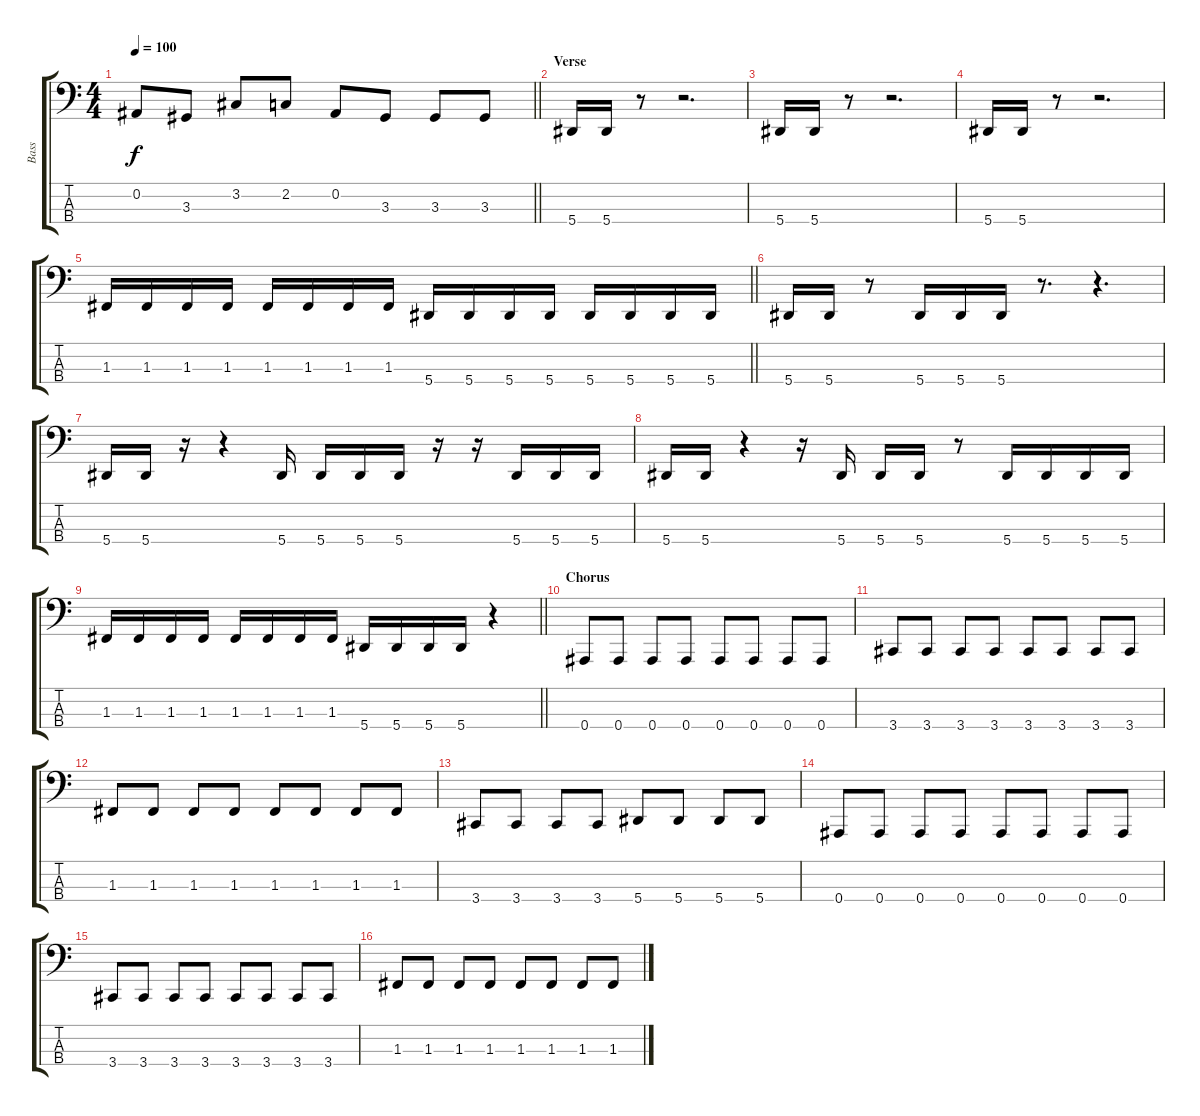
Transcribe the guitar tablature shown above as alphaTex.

\track ("Bass" "Bass") {instrument electricbassfinger}
\staff {score tabs}
\tuning (Eb2 Bb1 F1 Bb0) {hide}
\ts (4 4)
\tempo 100
\clef f4
\barLineRight lightlight
\ks c
0.2.8{dy f} 3.3.8 3.2.8 2.2.8 0.2.8 3.3.8 3.3.8 3.3.8 |
\section ("" "Verse")
5.4.16 5.4.16 r.8 r.2{d} |
5.4.16 5.4.16 r.8 r.2{d} |
5.4.16 5.4.16 r.8 r.2{d} |
\barLineRight lightlight
1.3.16 1.3.16 1.3.16 1.3.16 1.3.16 1.3.16 1.3.16 1.3.16 5.4.16 5.4.16 5.4.16 5.4.16 5.4.16 5.4.16 5.4.16 5.4.16 |
5.4.16 5.4.16 r.8 5.4.16 5.4.16 5.4.16 r.8{d} r.4{d} |
5.4.16 5.4.16 r.16 r.4 5.4.16 5.4.16 5.4.16 5.4.16 r.16 r.16 5.4.16 5.4.16 5.4.16 |
5.4.16 5.4.16 r.4 r.16 5.4.16 5.4.16 5.4.16 r.8 5.4.16 5.4.16 5.4.16 5.4.16 |
\barLineRight lightlight
1.3.16 1.3.16 1.3.16 1.3.16 1.3.16 1.3.16 1.3.16 1.3.16 5.4.16 5.4.16 5.4.16 5.4.16 r.4 |
\section ("" "Chorus")
0.4.8 0.4.8 0.4.8 0.4.8 0.4.8 0.4.8 0.4.8 0.4.8 |
3.4.8 3.4.8 3.4.8 3.4.8 3.4.8 3.4.8 3.4.8 3.4.8 |
1.3.8 1.3.8 1.3.8 1.3.8 1.3.8 1.3.8 1.3.8 1.3.8 |
3.4.8 3.4.8 3.4.8 3.4.8 5.4.8 5.4.8 5.4.8 5.4.8 |
0.4.8 0.4.8 0.4.8 0.4.8 0.4.8 0.4.8 0.4.8 0.4.8 |
3.4.8 3.4.8 3.4.8 3.4.8 3.4.8 3.4.8 3.4.8 3.4.8 |
1.3.8 1.3.8 1.3.8 1.3.8 1.3.8 1.3.8 1.3.8 1.3.8
